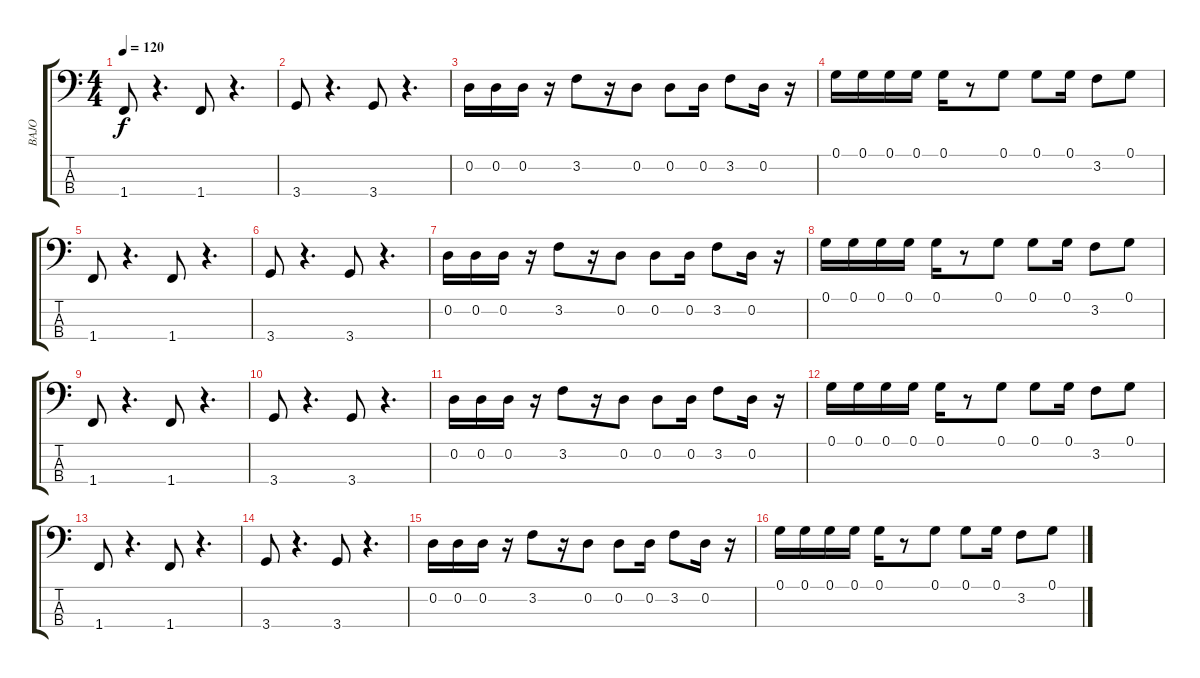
\track ("BAJO" "BAJO") {instrument synthbass1}
\staff {score tabs}
\tuning (G2 D2 A1 E1) {hide}
\ts (4 4)
\tempo 120
\clef f4
\ks c
1.4.8{dy f} r.4{d} 1.4.8 r.4{d} |
3.4.8 r.4{d} 3.4.8 r.4{d} |
0.2.16 0.2.16 0.2.16 r.16 3.2.8 r.16 0.2.8 0.2.8 0.2.16 3.2.8 0.2.16 r.16 |
0.1.16 0.1.16 0.1.16 0.1.16 0.1.16 r.8 0.1.8 0.1.8 0.1.16 3.2.8 0.1.8 |
1.4.8 r.4{d} 1.4.8 r.4{d} |
3.4.8 r.4{d} 3.4.8 r.4{d} |
0.2.16 0.2.16 0.2.16 r.16 3.2.8 r.16 0.2.8 0.2.8 0.2.16 3.2.8 0.2.16 r.16 |
0.1.16 0.1.16 0.1.16 0.1.16 0.1.16 r.8 0.1.8 0.1.8 0.1.16 3.2.8 0.1.8 |
1.4.8 r.4{d} 1.4.8 r.4{d} |
3.4.8 r.4{d} 3.4.8 r.4{d} |
0.2.16 0.2.16 0.2.16 r.16 3.2.8 r.16 0.2.8 0.2.8 0.2.16 3.2.8 0.2.16 r.16 |
0.1.16 0.1.16 0.1.16 0.1.16 0.1.16 r.8 0.1.8 0.1.8 0.1.16 3.2.8 0.1.8 |
1.4.8 r.4{d} 1.4.8 r.4{d} |
3.4.8 r.4{d} 3.4.8 r.4{d} |
0.2.16 0.2.16 0.2.16 r.16 3.2.8 r.16 0.2.8 0.2.8 0.2.16 3.2.8 0.2.16 r.16 |
0.1.16 0.1.16 0.1.16 0.1.16 0.1.16 r.8 0.1.8 0.1.8 0.1.16 3.2.8 0.1.8
